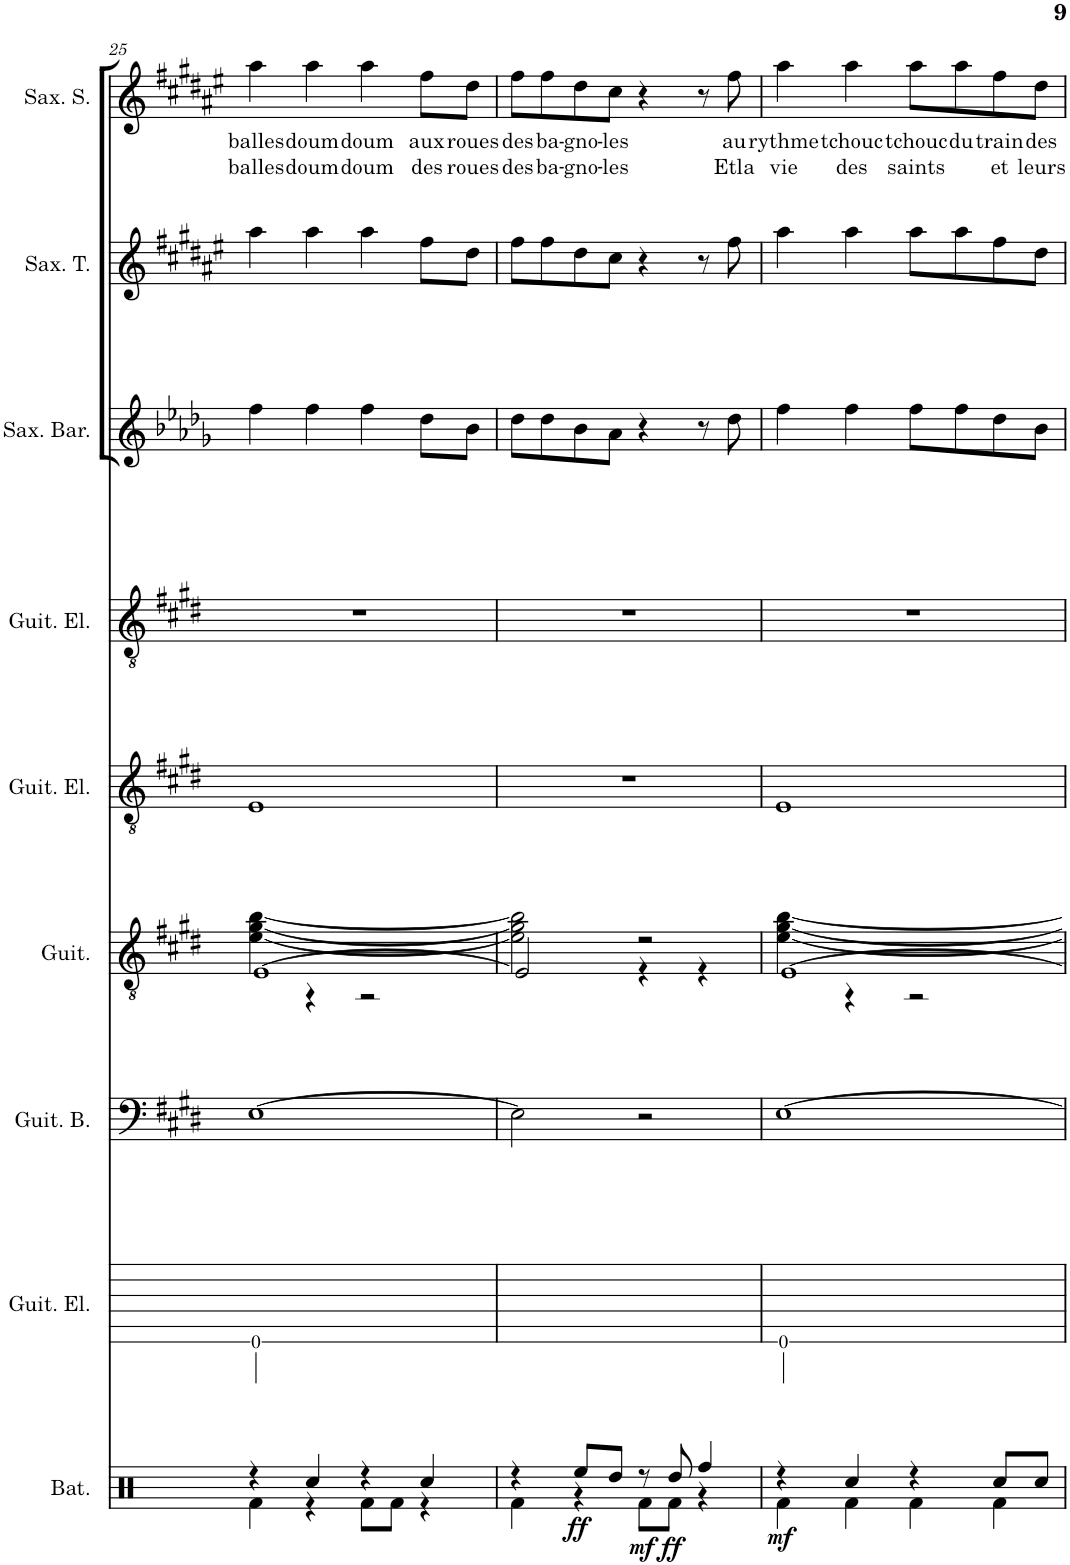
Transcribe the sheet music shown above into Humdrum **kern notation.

**kern	**dynam	**kern	**kern	**kern	**kern	**kern	**kern	**kern	**kern	**text	**text
*part9	*part9	*part8	*part7	*part6	*part5	*part4	*part3	*part2	*part1	*part1	*part1
*staff9	*staff9	*staff8	*staff7	*staff6	*staff5	*staff4	*staff3	*staff2	*staff1	*staff1	*staff1
*I"Batterie	*	*I"Guitare électrique	*I"Guitare Basse	*I"Guitare acoustique	*I"Guitare électrique	*I"Guitare électrique	*I"Saxophone Baryton	*I"Saxophone Ténor	*I"Saxophone Soprano	*	*
*I'Bat.	*	*I'Guit. El.	*I'Guit. B.	*I'Guit.	*I'Guit. El.	*I'Guit. El.	*I'Sax. Bar.	*I'Sax. T.	*I'Sax. S.	*	*
!!LO:PB:g=z
*clefX	*	*	*clefF4	*clefGv2	*clefGv2	*clefGv2	*clefG2	*clefG2	*clefG2	*	*
*	*	*	*Trd7c12	*	*	*	*Trd12c21	*Trd8c14	*Trd1c2	*	*
*k[]	*	*k[f#c#g#d#]	*k[f#c#g#d#]	*k[f#c#g#d#]	*k[f#c#g#d#]	*k[f#c#g#d#]	*k[b-e-a-d-g-]	*k[f#c#g#d#a#e#]	*k[f#c#g#d#a#e#]	*	*
*M4/4	*	*M4/4	*M4/4	*M4/4	*M4/4	*M4/4	*M4/4	*M4/4	*M4/4	*	*
=25	=25	=25	=25	=25	=25	=25	=25	=25	=25	=25	=25
*^	*	*	*	*^	*	*	*	*	*	*	*
!	!	!	!	!	!	!	!	!	!	!	!	!LO:LY:b	!LO:LY:b
4r	4Rf\	.	4EE\	[1E	[1E	[4e\ [4g#\ [4b\	1E	1r	4ff\	4aa#\	4aa#\	balles	balles
!	!	!	!	!	!	!	!	!	!	!	!	!LO:LY:b	!LO:LY:b
4Rcc/	4r	.	4r	.	.	4r	.	.	4ff\	4aa#\	4aa#\	doum	doum
!	!	!	!	!	!	!	!	!	!	!	!	!LO:LY:b	!LO:LY:b
4r	8Rf\L	.	2r	.	.	2r	.	.	4ff\	4aa#\	4aa#\	doum	doum
.	8Rf\J	.	.	.	.	.	.	.	.	.	.	.	.
!	!	!	!	!	!	!	!	!	!	!	!	!LO:LY:b	!LO:LY:b
4Rcc/	4r	.	.	.	.	.	.	.	8dd-\L	8ff#\L	8ff#\L	aux	des
!	!	!	!	!	!	!	!	!	!	!	!	!LO:LY:b	!LO:LY:b
.	.	.	.	.	.	.	.	.	8b-\J	8dd#\J	8dd#\J	roues	roues
=26	=26	=26	=26	=26	=26	=26	=26	=26	=26	=26	=26	=26	=26
!	!	!	!	!	!	!	!	!	!	!	!	!LO:LY:b	!LO:LY:b
4r	4Rf\	.	1r	2E\]	2E/]	2e\] 2g#\] 2b\]	1r	1r	8dd-\L	8ff#\L	8ff#\L	des	des
!	!	!	!	!	!	!	!	!	!	!	!	!LO:LY:b	!LO:LY:b
.	.	.	.	.	.	.	.	.	8dd-\	8ff#\	8ff#\	ba-	ba-
!	!	!LO:DY:b	!	!	!	!	!	!	!	!	!	!LO:LY:b	!LO:LY:b
8Ree/L	4r	ff	.	.	.	.	.	.	8b-\	8dd#\	8dd#\	-gno-	-gno-
!	!	!	!	!	!	!	!	!	!	!	!	!LO:LY:b	!LO:LY:b
8Rdd/J	.	.	.	.	.	.	.	.	8a-\J	8cc#\J	8cc#\J	-les	-les
!	!	!LO:DY:b	!	!	!	!	!	!	!	!	!	!	!
8r	8Rf\L	mf	.	2r	2r	4r	.	.	4r	4r	4r	.	.
!	!	!LO:DY:b	!	!	!	!	!	!	!	!	!	!	!
8Rdd/	8Rf\J	ff	.	.	.	.	.	.	.	.	.	.	.
4Rff/	4r	.	.	.	.	4r	.	.	8r	8r	8r	.	.
!	!	!	!	!	!	!	!	!	!	!	!	!LO:LY:b	!LO:LY:b
.	.	.	.	.	.	.	.	.	8dd-\	8ff#\	8ff#\	au	Etla
=27	=27	=27	=27	=27	=27	=27	=27	=27	=27	=27	=27	=27	=27
!	!	!LO:DY:b	!	!	!	!	!	!	!	!	!	!LO:LY:b	!LO:LY:b
4r	4Rf\	mf	4EE\	[1E	[1E	[4e\ [4g#\ [4b\	1E	1r	4ff\	4aa#\	4aa#\	rythme	vie
!	!	!	!	!	!	!	!	!	!	!	!	!LO:LY:b	!LO:LY:b
4Rcc/	4Rf\	.	4r	.	.	4r	.	.	4ff\	4aa#\	4aa#\	tchouc	des
!	!	!	!	!	!	!	!	!	!	!	!	!LO:LY:b	!LO:LY:b
4r	4Rf\	.	2r	.	.	2r	.	.	8ff\L	8aa#\L	8aa#\L	tchouc	saints
!	!	!	!	!	!	!	!	!	!	!	!	!LO:LY:b	!
.	.	.	.	.	.	.	.	.	8ff\	8aa#\	8aa#\	du	.
!	!	!	!	!	!	!	!	!	!	!	!	!LO:LY:b	!LO:LY:b
8Rcc/L	4Rf\	.	.	.	.	.	.	.	8dd-\	8ff#\	8ff#\	train	et
!	!	!	!	!	!	!	!	!	!	!	!	!LO:LY:b	!LO:LY:b
8Rcc/J	.	.	.	.	.	.	.	.	8b-\J	8dd#\J	8dd#\J	des	leurs
*v	*v	*	*	*	*v	*v	*	*	*	*	*	*	*
=	=	=	=	=	=	=	=	=	=	=	=
*-	*-	*-	*-	*-	*-	*-	*-	*-	*-	*-	*-
